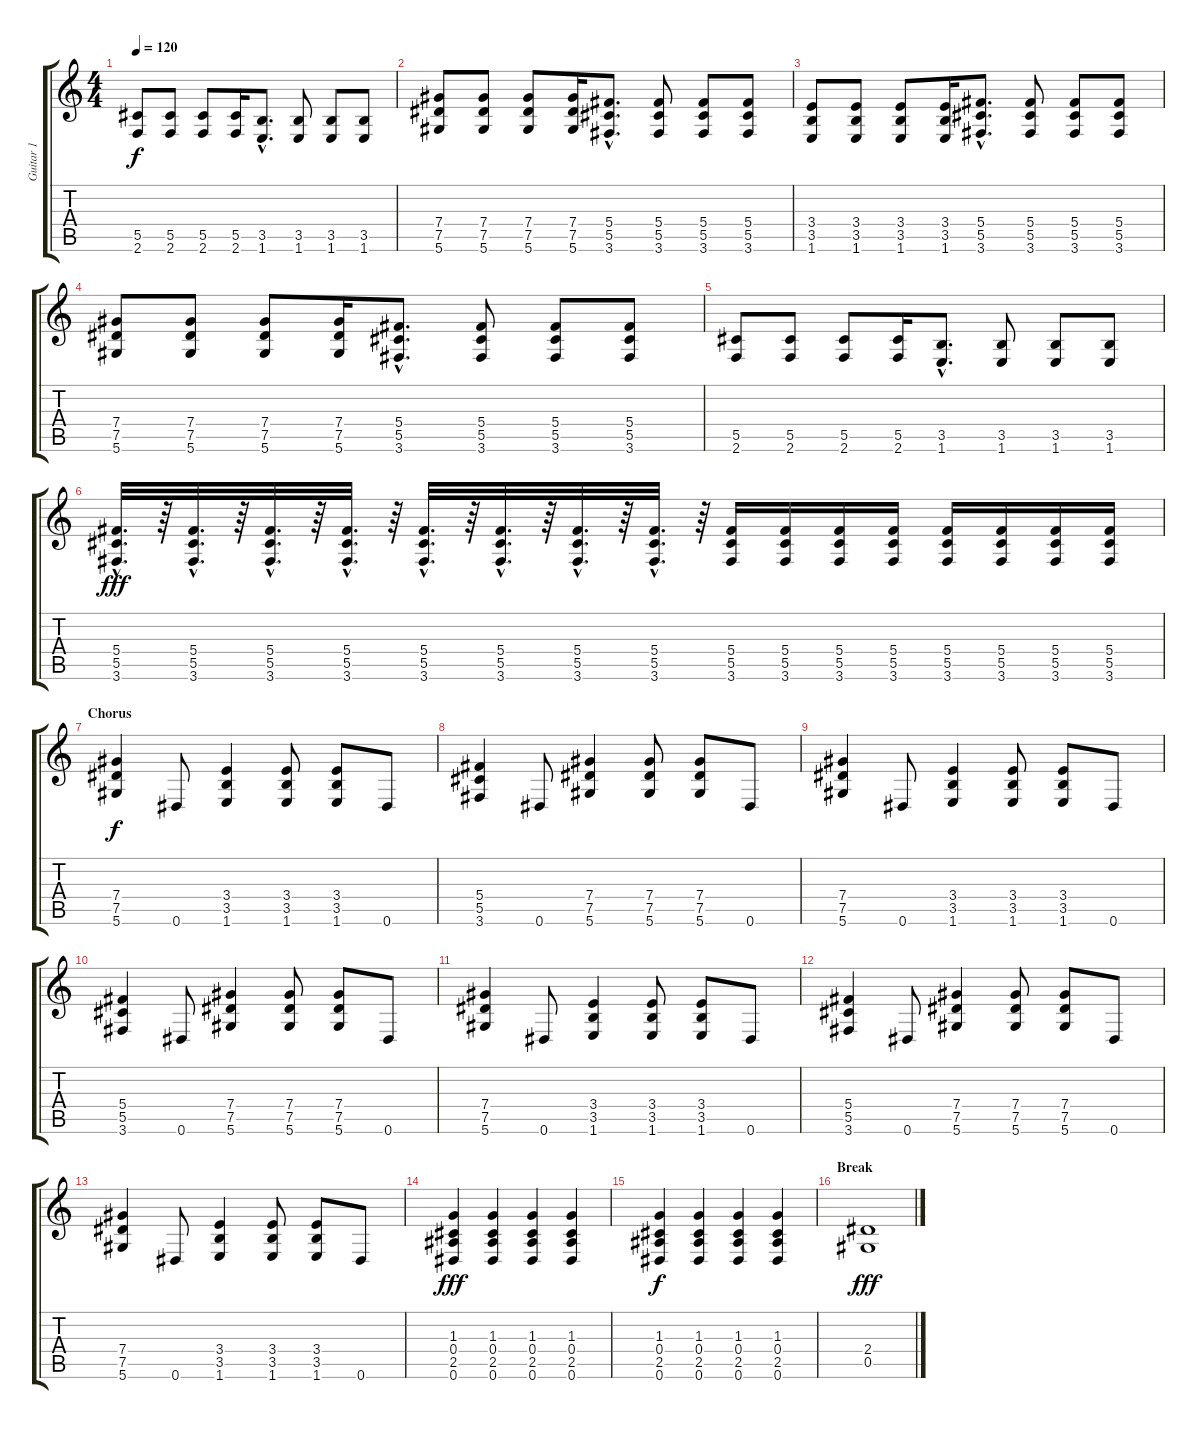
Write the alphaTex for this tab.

\track ("Guitar 1" "Guitar 1") {instrument acousticguitarsteel}
\staff {score tabs}
\tuning (Eb4 Bb3 Gb3 Db3 Ab2 Eb2) {hide}
\ts (4 4)
\tempo 120
\clef g2
\ks c
(5.5 2.6).8{dy f} (5.5 2.6).8 (5.5 2.6).8 (5.5 2.6).16 (3.5{hac} 1.6{hac}).8{d} (3.5 1.6).8 (3.5 1.6).8 (3.5 1.6).8 |
(7.4 7.5 5.6).8 (7.4 7.5 5.6).8 (7.4 7.5 5.6).8 (7.4 7.5 5.6).16 (5.4{hac} 5.5{hac} 3.6{hac}).8{d} (5.4 5.5 3.6).8 (5.4 5.5 3.6).8 (5.4 5.5 3.6).8 |
(3.4 3.5 1.6).8 (3.4 3.5 1.6).8 (3.4 3.5 1.6).8 (3.4 3.5 1.6).16 (5.4{hac} 5.5{hac} 3.6{hac}).8{d} (5.4 5.5 3.6).8 (5.4 5.5 3.6).8 (5.4 5.5 3.6).8 |
(7.4 7.5 5.6).8 (7.4 7.5 5.6).8 (7.4 7.5 5.6).8 (7.4 7.5 5.6).16 (5.4{hac} 5.5{hac} 3.6{hac}).8{d} (5.4 5.5 3.6).8 (5.4 5.5 3.6).8 (5.4 5.5 3.6).8 |
(5.5 2.6).8 (5.5 2.6).8 (5.5 2.6).8 (5.5 2.6).16 (3.5{hac} 1.6{hac}).8{d} (3.5 1.6).8 (3.5 1.6).8 (3.5 1.6).8 |
(5.4{hac} 5.5{hac} 3.6{hac}).32{d dy fff} r.64 (5.4{hac} 5.5{hac} 3.6{hac}).32{d} r.64 (5.4{hac} 5.5{hac} 3.6{hac}).32{d} r.64 (5.4{hac} 5.5{hac} 3.6{hac}).32{d} r.64 (5.4{hac} 5.5{hac} 3.6{hac}).32{d} r.64 (5.4{hac} 5.5{hac} 3.6{hac}).32{d} r.64 (5.4{hac} 5.5{hac} 3.6{hac}).32{d} r.64 (5.4{hac} 5.5{hac} 3.6{hac}).32{d} r.64 (5.4 5.5 3.6).16 (5.4 5.5 3.6).16 (5.4 5.5 3.6).16 (5.4 5.5 3.6).16 (5.4 5.5 3.6).16 (5.4 5.5 3.6).16 (5.4 5.5 3.6).16 (5.4 5.5 3.6).16 |
\section ("" "Chorus")
(7.4 7.5 5.6).4{dy f} 0.6.8 (3.4 3.5 1.6).4 (3.4 3.5 1.6).8 (3.4 3.5 1.6).8 0.6.8 |
(5.4 5.5 3.6).4 0.6.8 (7.4 7.5 5.6).4 (7.4 7.5 5.6).8 (7.4 7.5 5.6).8 0.6.8 |
(7.4 7.5 5.6).4 0.6.8 (3.4 3.5 1.6).4 (3.4 3.5 1.6).8 (3.4 3.5 1.6).8 0.6.8 |
(5.4 5.5 3.6).4 0.6.8 (7.4 7.5 5.6).4 (7.4 7.5 5.6).8 (7.4 7.5 5.6).8 0.6.8 |
(7.4 7.5 5.6).4 0.6.8 (3.4 3.5 1.6).4 (3.4 3.5 1.6).8 (3.4 3.5 1.6).8 0.6.8 |
(5.4 5.5 3.6).4 0.6.8 (7.4 7.5 5.6).4 (7.4 7.5 5.6).8 (7.4 7.5 5.6).8 0.6.8 |
(7.4 7.5 5.6).4 0.6.8 (3.4 3.5 1.6).4 (3.4 3.5 1.6).8 (3.4 3.5 1.6).8 0.6.8 |
(1.3 0.4 2.5 0.6).4{dy fff} (1.3 0.4 2.5 0.6).4 (1.3 0.4 2.5 0.6).4 (1.3 0.4 2.5 0.6).4 |
(1.3 0.4 2.5 0.6).4{dy f} (1.3 0.4 2.5 0.6).4 (1.3 0.4 2.5 0.6).4 (1.3 0.4 2.5 0.6).4 |
\section ("" "Break")
(2.4 0.5).1{dy fff}
